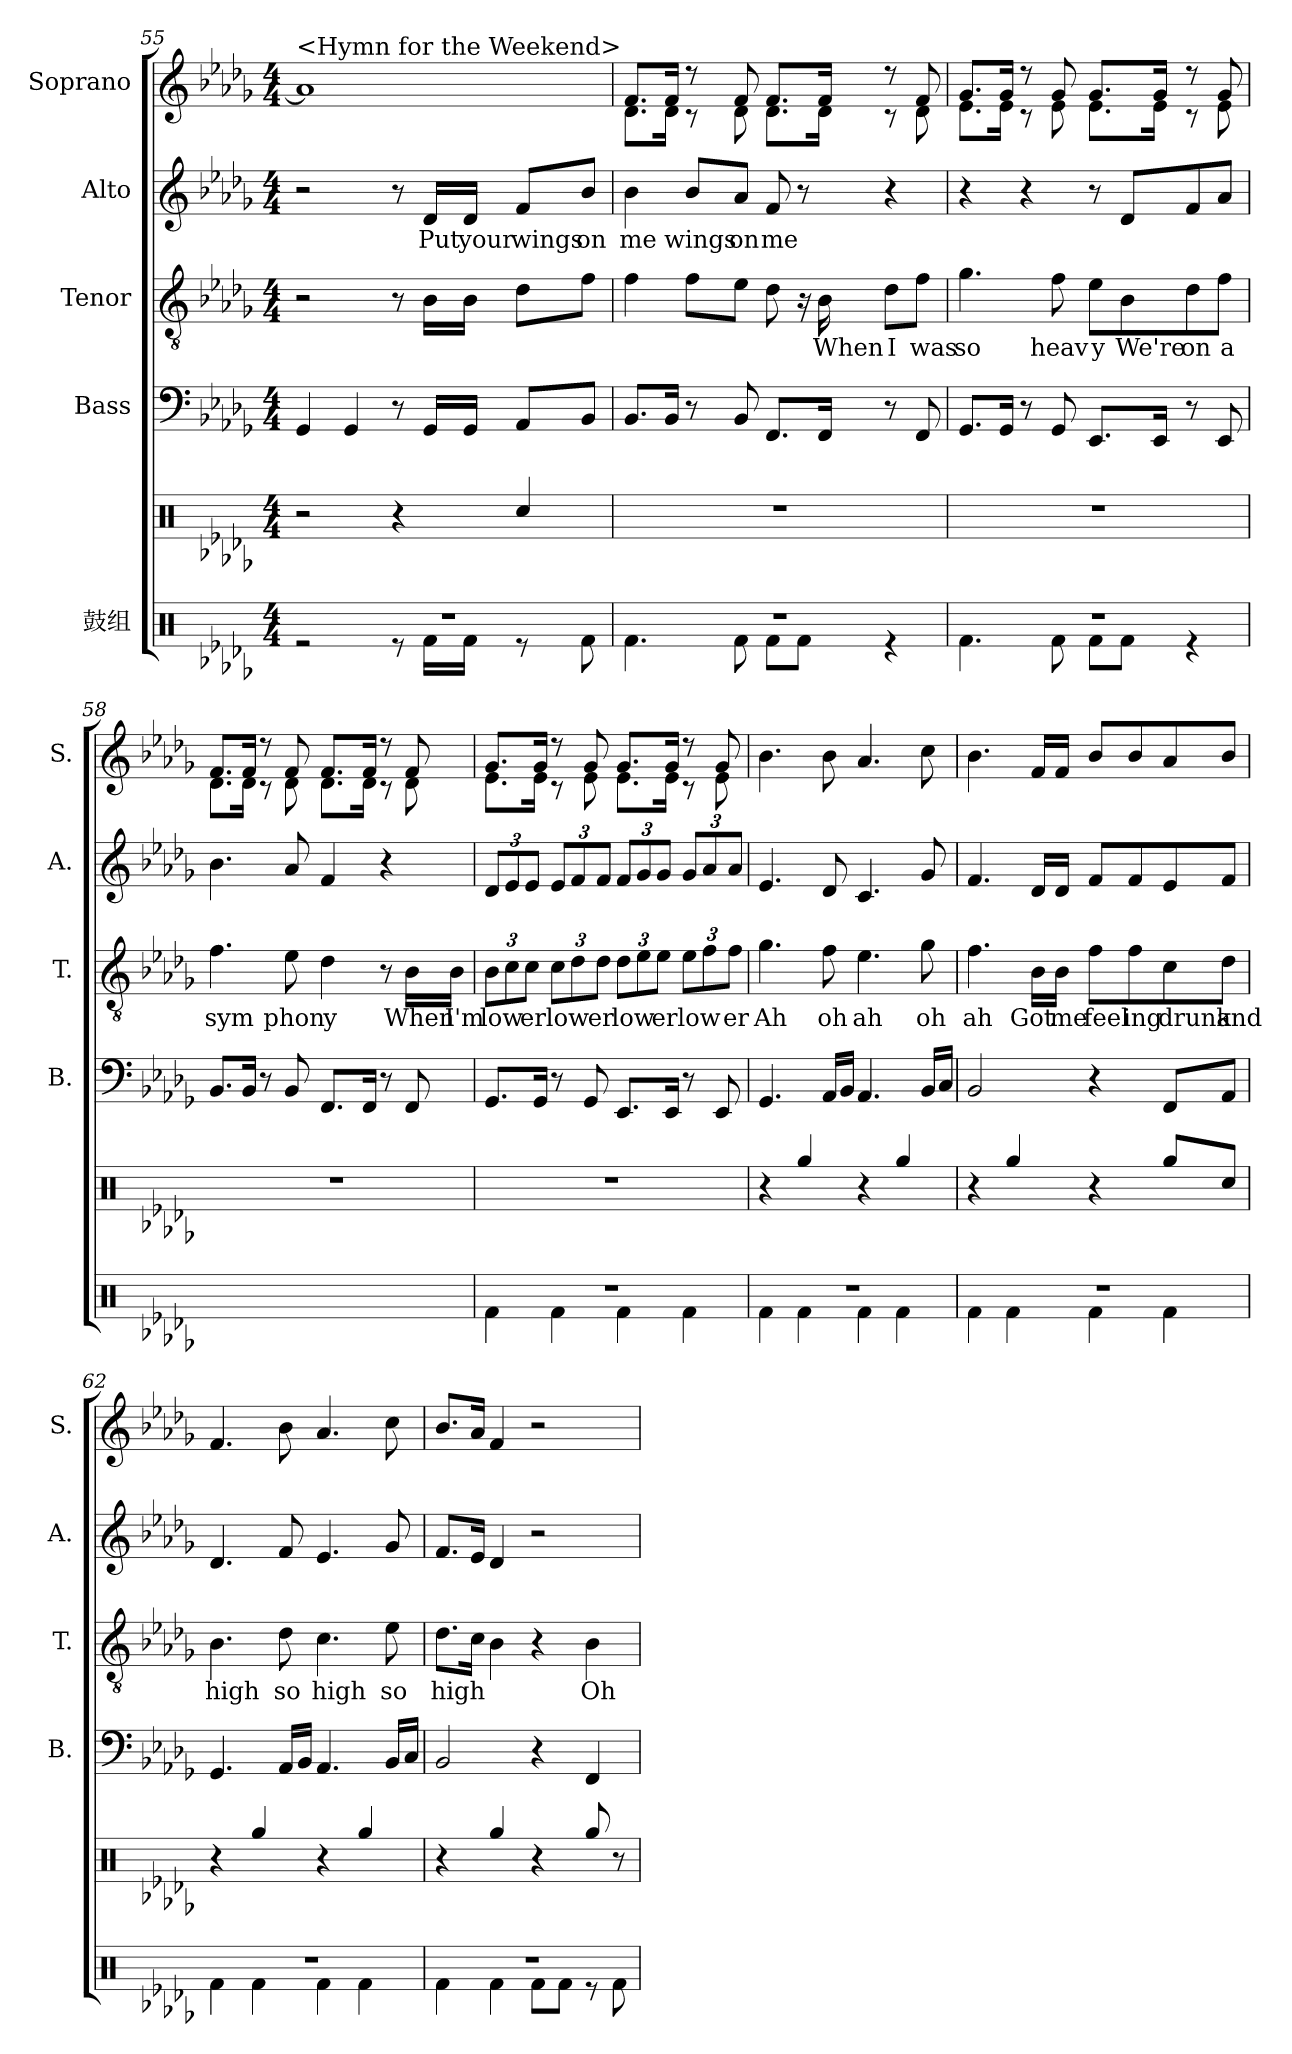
**kern	**kern	**kern	**kern	**text	**kern	**text	**kern
*part5	*part5	*part4	*part3	*part3	*part2	*part2	*part1
*staff6	*staff5	*staff4	*staff3	*staff3	*staff2	*staff2	*staff1
*I"鼓组	*	*I"Bass	*I"Tenor	*	*I"Alto	*	*I"Soprano
*	*	*I'B.	*I'T.	*	*I'A.	*	*I'S.
*clefX	*clefX	*clefF4	*clefGv2	*	*clefG2	*	*clefG2
*k[b-e-a-d-g-]	*k[b-e-a-d-g-]	*k[b-e-a-d-g-]	*k[b-e-a-d-g-]	*	*k[b-e-a-d-g-]	*	*k[b-e-a-d-g-]
*M4/4	*M4/4	*M4/4	*M4/4	*	*M4/4	*	*M4/4
*MM95	*MM95	*MM95	*MM95	*	*MM95	*	*MM95
=55	=55	=55	=55	=55	=55	=55	=55
*^	*	*	*	*	*	*	*
!	!	!	!	!	!	!	!	!LO:TX:a:t=<Hymn for the Weekend>
1r	2r	2r	4GG-/	2r	.	2r	.	1a-]
.	.	.	4GG-/	.	.	.	.	.
.	8r	4r	8r	8r	.	8r	.	.
.	16Rf\LL	.	16GG-/LL	16B-\LL	.	16d-/LL	Put	.
.	16Rf\JJ	.	16GG-/JJ	16B-\JJ	.	16d-/JJ	your	.
.	8r	4Rcc/	8AA-/L	8d-\L	.	8f/L	wings	.
.	8Rf\	.	8BB-/J	8f\J	.	8b-/J	on	.
!!LO:LB:g=z
=56	=56	=56	=56	=56	=56	=56	=56	=56
*	*	*	*	*	*	*	*	*^
1r	4.Rf\	1r	8.BB-/L	4f\	.	4b-\	me	8.f/L	8.d-\L
.	.	.	16BB-/Jk	.	.	.	.	16f/Jk	16d-\Jk
.	.	.	8r	8f\L	.	8b-/L	wings	8r	8r
.	8Rf\	.	8BB-/	8e-\J	.	8a-/J	on	8f/	8d-\
.	8Rf\L	.	8.FF/L	8d-\	.	8f/	me	8.f/L	8.d-\L
.	8Rf\J	.	.	16r	.	8r	.	.	.
.	.	.	16FF/Jk	16B-\	When	.	.	16f/Jk	16d-\Jk
.	4r	.	8r	8d-\L	I	4r	.	8r	8r
.	.	.	8FF/	8f\J	was	.	.	8f/	8d-\
=57	=57	=57	=57	=57	=57	=57	=57	=57	=57
1r	4.Rf\	1r	8.GG-/L	4.g-\	so	4r	.	8.g-/L	8.e-\L
.	.	.	16GG-/Jk	.	.	.	.	16g-/Jk	16e-\Jk
.	.	.	8r	.	.	4r	.	8r	8r
.	8Rf\	.	8GG-/	8f\	heav	.	.	8g-/	8e-\
.	8Rf\L	.	8.EE-/L	8e-\L	y	8r	.	8.g-/L	8.e-\L
.	8Rf\J	.	.	8B-\	We're	8d-/L	.	.	.
.	.	.	16EE-/Jk	.	.	.	.	16g-/Jk	16e-\Jk
.	4r	.	8r	8d-\	on	8f/	.	8r	8r
.	.	.	8EE-/	8f\J	a	8a-/J	.	8g-/	8e-\
!!LO:PB:g=z	!!
=58	=58	=58	=58	=58	=58	=58	=58	=58	=58
1ryy	4.Rf\yy	1r	8.BB-/L	4.f\	sym	4.b-\	.	8.f/L	8.d-\L
.	.	.	16BB-/Jk	.	.	.	.	16f/Jk	16d-\Jk
.	.	.	8r	.	.	.	.	8r	8r
.	8Rf\yy	.	8BB-/	8e-\	phon	8a-/	.	8f/	8d-\
.	8Rf\Lyy	.	8.FF/L	4d-\	y	4f/	.	8.f/L	8.d-\L
.	8Rf\Jyy	.	.	.	.	.	.	.	.
.	.	.	16FF/Jk	.	.	.	.	16f/Jk	16d-\Jk
.	4ryy	.	8r	8r	.	4r	.	8r	8r
.	.	.	8FF/	16B-\LL	When	.	.	8f/	8d-\
.	.	.	.	16B-\JJ	I'm	.	.	.	.
=59	=59	=59	=59	=59	=59	=59	=59	=59	=59
*	*	*	*	*Xbrackettup	*	*Xbrackettup	*	*	*
1r	4Rf\	1r	8.GG-/L	12B-\L	low	12d-/L	.	8.g-/L	8.e-\L
.	.	.	.	12c\	.	12e-/	.	.	.
.	.	.	.	12c\J	er	12e-/J	.	.	.
.	.	.	16GG-/Jk	.	.	.	.	16g-/Jk	16e-\Jk
.	4Rf\	.	8r	12c\L	low	12e-/L	.	8r	8r
.	.	.	.	12d-\	.	12f/	.	.	.
.	.	.	8GG-/	.	.	.	.	8g-/	8e-\
.	.	.	.	12d-\J	er	12f/J	.	.	.
.	4Rf\	.	8.EE-/L	12d-\L	low	12f/L	.	8.g-/L	8.e-\L
.	.	.	.	12e-\	.	12g-/	.	.	.
.	.	.	.	12e-\J	er	12g-/J	.	.	.
.	.	.	16EE-/Jk	.	.	.	.	16g-/Jk	16e-\Jk
.	4Rf\	.	8r	12e-\L	low	12g-/L	.	8r	8r
.	.	.	.	12f\	.	12a-/	.	.	.
.	.	.	8EE-/	.	.	.	.	8g-/	8e-\
.	.	.	.	12f\J	er	12a-/J	.	.	.
*	*	*	*	*	*	*	*	*v	*v
=60	=60	=60	=60	=60	=60	=60	=60	=60
1r	4Rf\	4r	4.GG-/	4.g-\	Ah	4.e-/	.	4.b-\
.	4Rf\	4Rgg/	.	.	.	.	.	.
.	.	.	16AA-/LL	8f\	oh	8d-/	.	8b-\
.	.	.	16BB-/JJ	.	.	.	.	.
.	4Rf\	4r	4.AA-/	4.e-\	ah	4.c/	.	4.a-/
.	4Rf\	4Rgg/	.	.	.	.	.	.
.	.	.	16BB-/LL	8g-\	oh	8g-/	.	8cc\
.	.	.	16C/JJ	.	.	.	.	.
!!LO:LB:g=z
=61	=61	=61	=61	=61	=61	=61	=61	=61
1r	4Rf\	4r	2BB-/	4.f\	ah	4.f/	.	4.b-\
.	4Rf\	4Rgg/	.	.	.	.	.	.
.	.	.	.	16B-\LL	Got	16d-/LL	.	16f/LL
.	.	.	.	16B-\JJ	me	16d-/JJ	.	16f/JJ
.	4Rf\	4r	4r	8f\L	feel	8f/L	.	8b-/L
.	.	.	.	8f\	ing	8f/	.	8b-/
.	4Rf\	8Rgg/L	8FF/L	8c\	drunk	8e-/	.	8a-/
.	.	8Rcc/J	8AA-/J	8d-\J	and	8f/J	.	8b-/J
=62	=62	=62	=62	=62	=62	=62	=62	=62
1r	4Rf\	4r	4.GG-/	4.B-\	high	4.d-/	.	4.f/
.	4Rf\	4Rgg/	.	.	.	.	.	.
.	.	.	16AA-/LL	8d-\	so	8f/	.	8b-\
.	.	.	16BB-/JJ	.	.	.	.	.
.	4Rf\	4r	4.AA-/	4.c\	high	4.e-/	.	4.a-/
.	4Rf\	4Rgg/	.	.	.	.	.	.
.	.	.	16BB-/LL	8e-\	so	8g-/	.	8cc\
.	.	.	16C/JJ	.	.	.	.	.
=63	=63	=63	=63	=63	=63	=63	=63	=63
1r	4Rf\	4r	2BB-/	8.d-\L	high	8.f/L	.	8.b-/L
.	.	.	.	16c\Jk	.	16e-/Jk	.	16a-/Jk
.	4Rf\	4Rgg/	.	4B-\	.	4d-/	.	4f/
.	8Rf\L	4r	4r	4r	.	2r	.	2r
.	8Rf\J	.	.	.	.	.	.	.
.	8r	8Rgg/	4FF/	4B-\	Oh	.	.	.
.	8Rf\	8r	.	.	.	.	.	.
*v	*v	*	*	*	*	*	*	*
=	=	=	=	=	=	=	=
*-	*-	*-	*-	*-	*-	*-	*-
